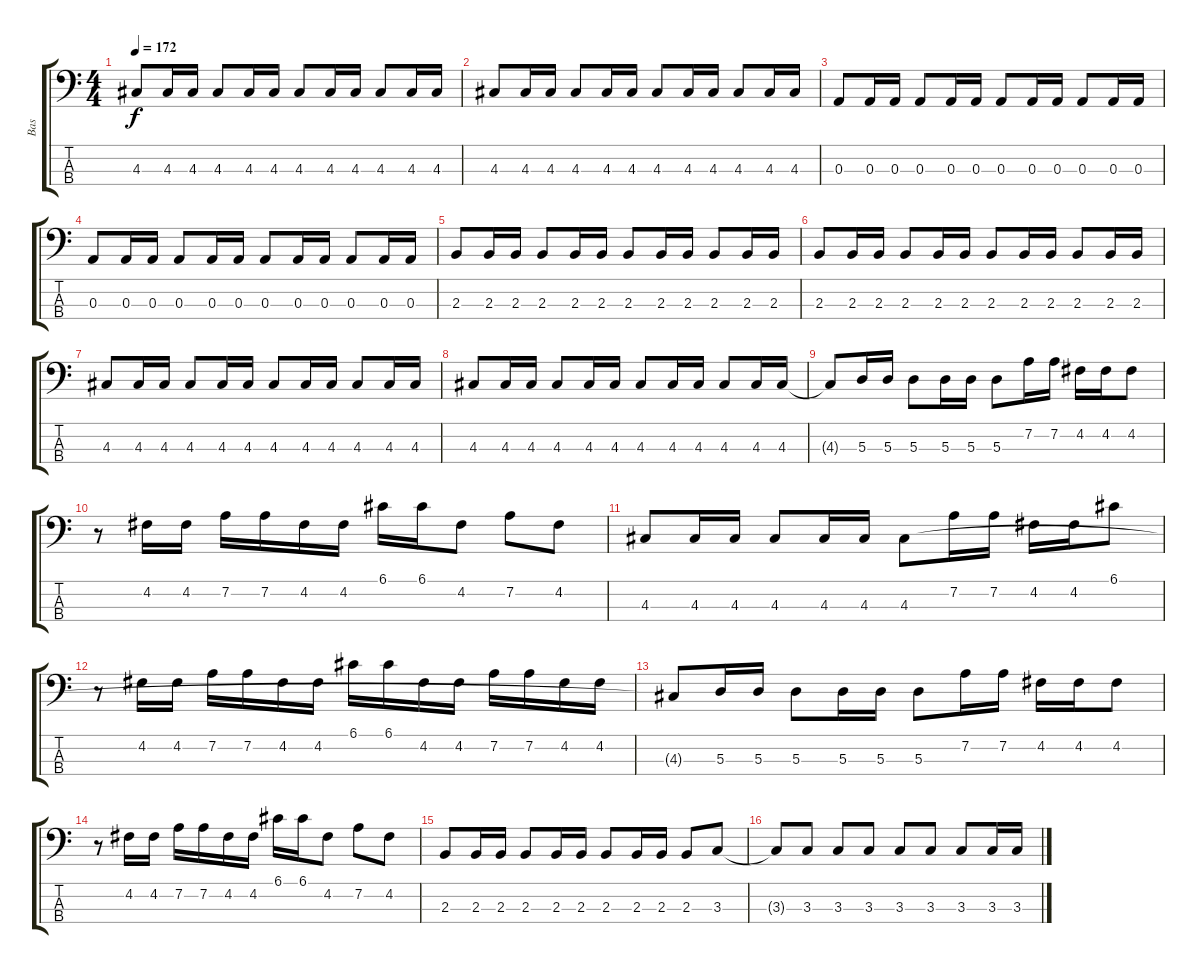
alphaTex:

\track ("Bas" "Bas") {instrument distortionguitar}
\staff {score tabs}
\tuning (G2 D2 A1 E1) {hide}
\ts (4 4)
\tempo 172
\clef f4
\ks c
4.3.8{dy f} 4.3.16 4.3.16 4.3.8 4.3.16 4.3.16 4.3.8 4.3.16 4.3.16 4.3.8 4.3.16 4.3.16 |
4.3.8 4.3.16 4.3.16 4.3.8 4.3.16 4.3.16 4.3.8 4.3.16 4.3.16 4.3.8 4.3.16 4.3.16 |
0.3.8 0.3.16 0.3.16 0.3.8 0.3.16 0.3.16 0.3.8 0.3.16 0.3.16 0.3.8 0.3.16 0.3.16 |
0.3.8 0.3.16 0.3.16 0.3.8 0.3.16 0.3.16 0.3.8 0.3.16 0.3.16 0.3.8 0.3.16 0.3.16 |
2.3.8 2.3.16 2.3.16 2.3.8 2.3.16 2.3.16 2.3.8 2.3.16 2.3.16 2.3.8 2.3.16 2.3.16 |
2.3.8 2.3.16 2.3.16 2.3.8 2.3.16 2.3.16 2.3.8 2.3.16 2.3.16 2.3.8 2.3.16 2.3.16 |
4.3.8 4.3.16 4.3.16 4.3.8 4.3.16 4.3.16 4.3.8 4.3.16 4.3.16 4.3.8 4.3.16 4.3.16 |
4.3.8 4.3.16 4.3.16 4.3.8 4.3.16 4.3.16 4.3.8 4.3.16 4.3.16 4.3.8 4.3.16 4.3.16 |
4.3{t}.8 5.3.16 5.3.16 5.3.8 5.3.16 5.3.16 5.3.8 7.2.16 7.2.16 4.2.16 4.2.16 4.2.8 |
r.8 4.2.16 4.2.16 7.2.16 7.2.16 4.2.16 4.2.16 6.1.16 6.1.16 4.2.8 7.2.8 4.2.8 |
4.3.8 4.3.16 4.3.16 4.3.8 4.3.16 4.3.16 4.3.8 7.2.16 7.2.16 4.2.16 4.2.16 6.1.8 |
r.8 4.2.16 4.2.16 7.2.16 7.2.16 4.2.16 4.2.16 6.1.16 6.1.16 4.2.16 4.2.16 7.2.16 7.2.16 4.2.16 4.2.16 |
4.3{t}.8 5.3.16 5.3.16 5.3.8 5.3.16 5.3.16 5.3.8 7.2.16 7.2.16 4.2.16 4.2.16 4.2.8 |
r.8 4.2.16 4.2.16 7.2.16 7.2.16 4.2.16 4.2.16 6.1.16 6.1.16 4.2.8 7.2.8 4.2.8 |
2.3.8 2.3.16 2.3.16 2.3.8 2.3.16 2.3.16 2.3.8 2.3.16 2.3.16 2.3.8 3.3.8 |
3.3{t}.8 3.3.8 3.3.8 3.3.8 3.3.8 3.3.8 3.3.8 3.3.16 3.3.16
